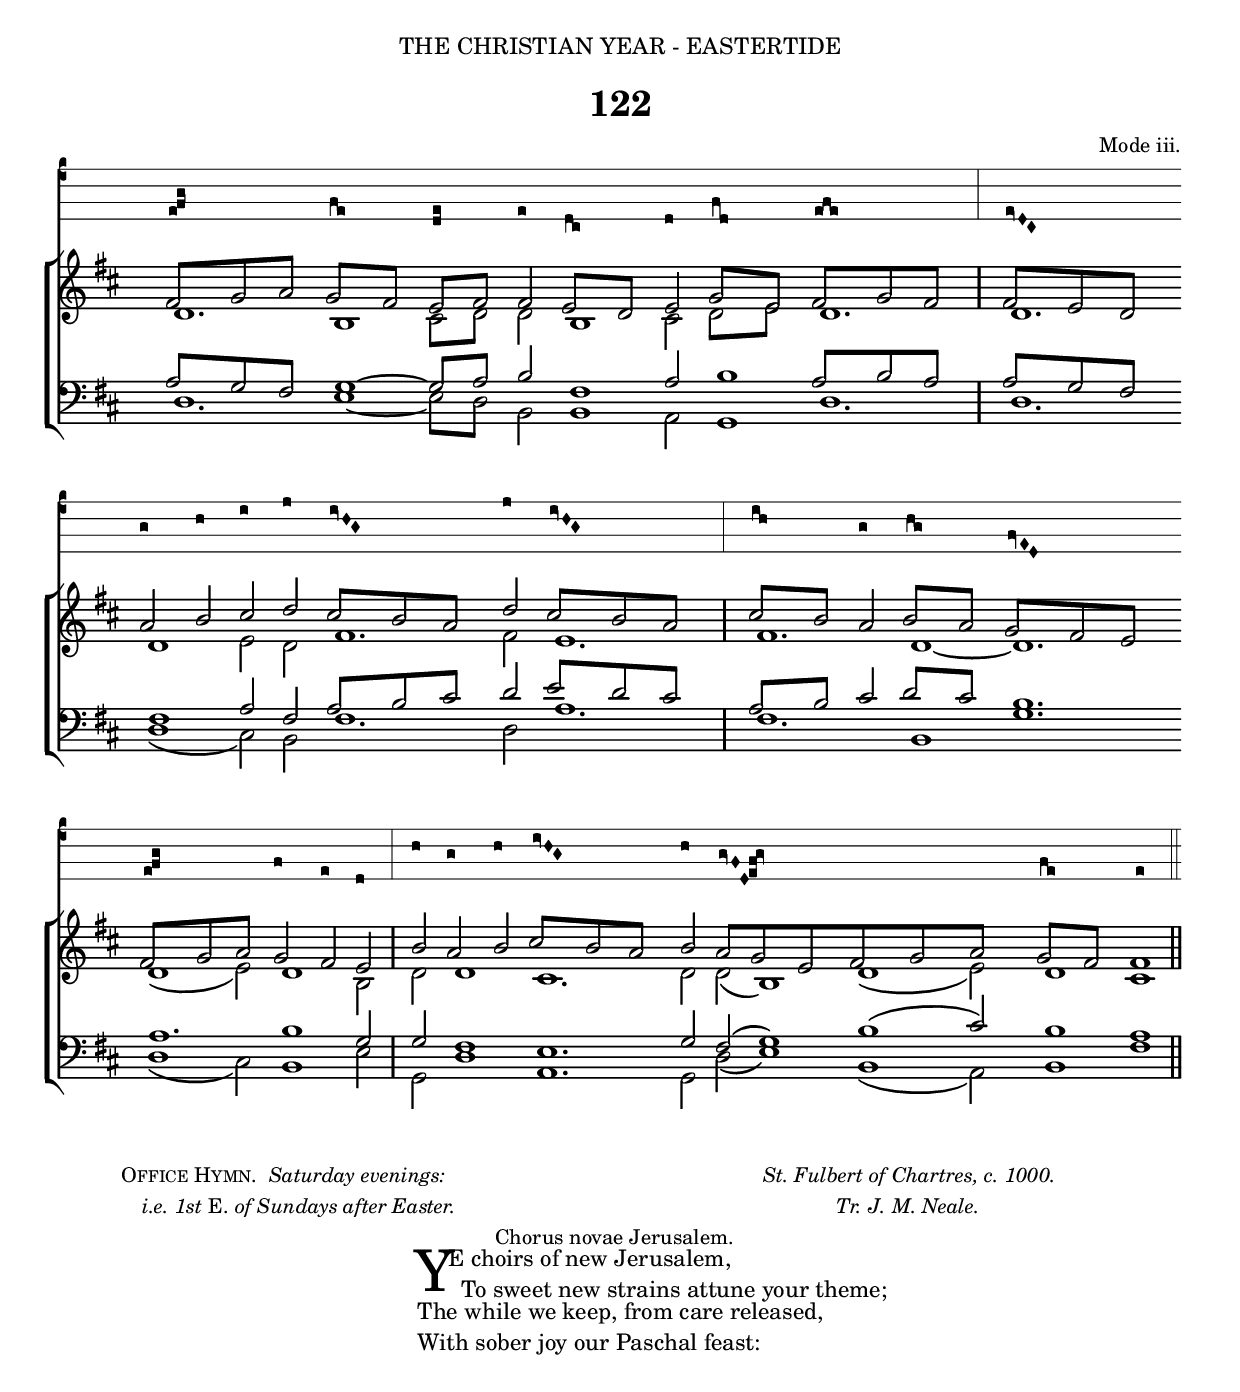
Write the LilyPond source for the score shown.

%%% 194.png
%%% Hymn 122 Ye choirs of new Jerusalem
%%% Version 2


\version "2.10"

\include "gregorian-init.ly"

\header {
  dedication = \markup { \center-align {  "THE CHRISTIAN YEAR - EASTERTIDE"
		\hspace #0.1 }}	
  title = "122"
  
  arranger = \markup { \small { "Mode iii." }}
  
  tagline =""
}


%%%%%%%%%%%%%%%%%%%%%%%%%%%% Macros

%% moves plainsong accidentals leftwards so that they show up more clearly
moveacci = \once \override Accidental #'extra-offset = #'(-1.2 . 0 )

%% macro settings for stemless long note which is 2x duration of regular white note    
ln = {\once \override NoteHead #'duration-log = #0 
           \once \override Stem #'stencil = ##f
           \once \override NoteColumn #'force-hshift = #0.4 }

%% a second set of macro settings for stemless long notes ( 2x duration of regular white note )
%% this one uses X-offset instead of force-hshift.
%% All long notes are offset slightly to the right with respect to any beamed notes which 
%% they are aligned with.  Normally, this is done with force-hshift.  
%% However, when 2 long notes occur one atop the other (i.e. in S + A pats or in T + B parts), then applying force-hshift
%% to both does not work.  Hence one note needs to be moved with the regular force-hshift in the \ln macro above,
%% while the other is moved with X-offset with the macro \lnb
%% In general force-hshift is preferred whenever possible as slurs are adjusted automatically, while X-offset especially
%% when used with a bottom slur often results in a slur starting too far to the left and which then needs manual adjustment. 

lnb = {\once \override NoteHead #'duration-log = #0 
           \once \override Stem #'stencil = ##f
           \once \override NoteHead #'X-offset = #0.8 }
	   
push = \once \override NoteHead #'X-offset = #'1.4

%%%%%%%%%%%%%%%%%%%%%%%% End of Macro definitions

%%% plainsong voice

plainsong = \context VaticanaVoice  {  \relative c { 
	\clef "vaticana-do3"
	\set fontSize = #3
        \key c \major 

  \[ e8 \melisma f8 \pes g8 \melismaEnd \] \[ f8 \flexa e8 \] \[ d8 \pes e8 \] 
       e8 \[ d8 \flexa c8 \] d8 \[ f8 \flexa d8 \] \[ e8 \pes f8 \flexa e8 \] \bar "|" \[ \virga e8 \inclinatum d8 \inclinatum c8 \] \bar "" \break
  
  g'8 a8 b8 c8 \[ \virga b8 \inclinatum a8 \inclinatum g8 \]  c8 \[ \virga b8 \inclinatum a8 \inclinatum g8 \] \bar "|" 
      \[ b8 \flexa a8 \] g8 \[ a8 \flexa g8 \] \[ \virga f8 \inclinatum e8 \inclinatum d8 \] \bar "" \break
  
  \[ e8 \melisma f8 \pes g8 \melismaEnd \] f8 e8 d8 \bar "|" 
      a'8 g8 a8 \[ \virga b8 \inclinatum a8 \inclinatum g8 \] a8 \[ \virga g8 \inclinatum f8 \inclinatum d8 e8 \pes f8 \virga g8 \melismaEnd \] \[ f8 \flexa e8 \] \push e4 \bar "||"
} }
  

%%% SATB voices

global = {
  \key d \major 
  \set Staff.midiInstrument = "church organ"
}

soprano = \relative c' {
	\autoBeamOff
  fis8[ g a] g[ fis] e[ fis] fis e[ d] e g[ e] fis[ g fis] \bar "|" fis[ e d] \bar ""
  a'8 b cis d cis[ b a] d cis[ b a] \bar "|" cis[ b] a b[ a] g[ fis e] \bar ""
  fis[ g a] g fis e \bar "|" b' a b cis[ b a] b a[ g e fis g a] g[ fis] \lnb fis4 \bar "||"
}

alto = \relative c' {
	\autoBeamOff
  \ln d4. \ln b4 cis8[ d] d \ln b4 cis8 d8[ e] \ln d4. \bar "|" \ln d4. \bar ""
  \ln d4 e8 d8 \ln fis4. fis8 \ln e4. \bar "|" \ln fis4. \ln d4 ~ \ln d4. \bar ""
  \ln d4( e8) \ln d4 b8 \bar "|" d8 \ln d4 \ln cis4. d8 d8( \ln b4) \ln d4( e8) \ln d4 \ln cis4 \bar "||"
}

tenor = \relative c { \clef bass
	\autoBeamOff
  a'8[ g fis] \lnb g4 ~ g8[ a] b \lnb fis4 a8 \lnb b4 a8[ b a] \bar "|" a[ g fis] \bar ""
  \lnb fis4 a8 fis a[ b cis] d e[ d cis] \bar "|" a[ b] cis d[ cis] \lnb b4. \bar ""
  \lnb a4. \lnb b4 g8 \bar "|" g8 \lnb fis4 \lnb e4. g8 fis( \lnb g4) \lnb b4( cis8) \lnb b4 \lnb a4 \bar "||"
}

bass = \relative c { \clef bass
	\autoBeamOff	
  \ln d4. \ln e4 ~ e8[ d] b \ln b4 a8 \ln g4 \ln d'4. \bar "|" \ln d4. \bar "" 
  \ln d4( cis8) b8 \ln fis'4. d8 \ln a'4. \bar "|" \ln fis4. \ln b,4 \ln g'4. \bar ""
  \ln d4( cis8) \ln b4 e8 \bar "|" g,8 \ln d'4 \ln a4. g8 d'8( \ln e4) \ln b4( a8) \ln b4 \ln fis'4 \bar "||" 
}


#(ly:set-option 'point-and-click #f)

\book {

\paper {
 #(set-paper-size "a4")
%% annotate-spacing = ##t
 print-page-number = ##f
 ragged-last-bottom = ##t
 ragged-bottom = ##t
}

\score {	
  <<
  \new VaticanaStaff {\plainsong }
  \new ChoirStaff <<
   \new Staff = "upper" <<
      \context Voice = sopranos {\voiceOne \global \soprano }
      \context Voice = altos {\voiceTwo \global \alto }
                      >> 
   \new Staff = "lower" <<
      \context Voice = tenors {\voiceOne \global \tenor }
      \context Voice = bass {\voiceTwo \global \bass }
	             >> 
		 >>  
  >>

\layout {
	
  ragged-right = ##f
  ragged-last = ##f
  \context { \Score timing = ##f }
  \context { \Score \override TimeSignature #'transparent = ##t }
  \context { \Score \remove "Mark_engraver" }
  \context { \Staff \consists "Mark_engraver" }
  
  % *** Needed to produce beamed minims - which are quavers in disguise
  \context { \Staff \override NoteHead #'duration-log = #1 }
  \context { \Staff \override Stem #'flag-style = #'no-flag }
  
  \context { \VaticanaStaff
           % *** Increases distance between lines of staff  
           \override StaffSymbol #'staff-space = #1.6            
           % *** Changes staff to black instead of default red
           \revert StaffSymbol #'color
           % *** Makes clef bigger       
           \override Clef #'font-size = #3
           % *** Would make ledger lines black, if there were any
           \revert LedgerLineSpanner #'color
           % *** Makes terminal barline visible 
           \override BarLine #'transparent = ##f 
  	   % *** Remove custos
	   \remove Custos_engraver
	   % needed for certain tweaks
	   \consists "Mark_engraver"
           }
     }
} %%% score bracket 

%%% A separate score block to generate the midi minus the plainsong voice
%%% Since minims are quavers in disguise, tempo has to be set accordingly, tempo set to 2=80

\score {	
  \new ChoirStaff <<
   \new Staff = "upper" <<
      \context Voice = sopranos {\voiceOne \global \soprano }
      \context Voice = altos {\voiceTwo \global \alto }
                      >> 
   \new Staff = "lower" <<
      \context Voice = tenors {\voiceOne \global \tenor }
      \context Voice = bass {\voiceTwo \global \bass }
	             >> 
		 >>  

\midi { 
  \context { \Score tempoWholesPerMinute = #(ly:make-moment 80 8) }
       } 
}


%%% Lyric titles and attributions

\markup {
	\column {
	    \line { \small { \hspace #6 \smallCaps  "Office Hymn." \italic " Saturday evenings:" \hspace #30 \italic "St. Fulbert of Chartres, c. 1000." } }  
	    \line { \small { \hspace #8 \italic "i.e. 1st" "E." \italic "of Sundays after Easter."     \hspace #36 \italic "Tr. J. M. Neale." } } 
	    \line { \hspace #42 \small "Chorus novae Jerusalem." }
	}
} 

\markup { \hspace #32 %%add space as necc. to center the column
          \column { %% super column of everything
	              \column { %%stanza 1 is a column of 2 lines  
	                  \line { \hspace #2.2 \column { \lower #2.4 \fontsize #8 "Y" }   %%Drop Cap goes here
				  \hspace #-1.2    %% adjust this if other letters are too far from Drop Cap
				  \column  { \raise #0.0 "E choirs of new Jerusalem,"
			                                 "  To sweet new strains attune your theme;" } }          
	                  \line {  \hspace #2.5  %%adjust hspace until this line left edge is flush with Drop Cap
				   \lower  #1.56  %%adjust this until the line spacing looks right
				   \column {   
					   "The while we keep, from care released,"
					   "With sober joy our Paschal feast:"
			  		}}
		      }
	  }  %%% end super column
} %%% end markup


%%fake score block to occupy space and force a pagebreak.  Can't think of a better way of doing this.
\score{
	{s4 }
\header { breakbefore = ##f piece = ##f opus = ##f tagline = ##f }
\layout{	
	\context { \Staff
		\remove Time_signature_engraver
		\remove Key_engraver
		\remove Clef_engraver
		\remove Staff_symbol_engraver
}}}

%%% Second page
%%% Continuation of lyrics

\markup { \hspace #32 %%add space as necc. to center the column
          \column { %% super column of everything
                        \hspace #1  % adds vertical spacing between verses  
           		\line { "2  "
			   \column {	     
				   "When Christ, unconquer'd Lion, first"
				   "The dragon's chains by rising burst:"
				   "And while with living voice he cries,"
				   "The dead of other ages rise."
			}}
		  \hspace #1  % adds vertical spacing between verses 
		  \line { "3  "
		    \column {	     
			    "Engorged in former years, their prey"
			    "Must death and hell restore to-day:"
			    "And many a captive soul, set free,"
			    "With Jesus leaves captivity."
			}}
		\hspace #1 % adds vertical spacing between verses  
           	\line {"4  "
		    \column {	     
			    "Right gloriously he triumphs now,"
			    "Worthy to whom should all things bow;"
			    "And joining heaven and earth again,"
			    "Links in one commonweal the twain."
			}} 
		\hspace #1 % adds vertical spacing between verses
		%%% strange Lilypond behaviour as here and only here, the blank line is narrower than elsewhere. So \lower is used below to increase space.
           	\line { \lower #0.3 { "5  "
		    \column {	     
			    "And we, as these his deeds we sing,"
			    "His suppliant soldiers, pray our King,"
			    "That in his palace, bright and vast,"
			    "We may keep watch and ward at last."
		}}}
		\hspace #1 % adds vertical spacing between verses
           	\line { "6. "
		   \column {	     
			   "Long as unending ages run,"
			   "To God the Father, laud be done:"
			   "To God the Son, our equal praise,"
			   "And God the Holy Ghost, we raise.     Amen."
     			}}
	  }
} %%% lyric markup bracket


%%% Amen score block

\score {  	
  <<
    <<
  \new VaticanaStaff <<
  \context VaticanaVoice = "plainsongamen"  {  \relative c { 	  
	\set Score.timing = ##f
	\override Staff.Clef #'#'font-size = #3
	\clef "vaticana-do3"
	\set fontSize = #3
	\override Staff.StaffSymbol #'staff-space = #1.6
	 
        \[ e8 \pes f8 \]   \[
	    \override NoteHead #'extra-offset = #'(0.0 . -0.1 ) e8 
            \override NoteHead #'extra-offset = #'(-0.38 . 0.0 ) \flexa  d8 \pes 
            \override NoteHead #'extra-offset = #'(0.02 . 0.05) e8 \] }} 
                    >> 
 \new Lyrics = "lyrics" { s1 }
 \new ChoirStaff
   <<
   \context Staff = upper \with {  fontSize = #-3  \override StaffSymbol #'staff-space = #(magstep -2) } 
                              << 
	\context Voice = "sopranos" { \relative c' { 
	                                              \clef treble \global
	                                              \voiceOne fis8[ g] fis8[ e8 fis8] \bar "||" }}
	\context Voice = "altos"    { \relative c' { 
	                                              \global
	                                              \voiceTwo  \ln d4 ~ d8 \ln cis4 \bar "||" }}
	                      >>
	\context Staff = lower \with { fontSize = #-3  \override StaffSymbol #'staff-space = #(magstep -2) } 
	                      <<
	\context Voice = "tenors" { \relative c { 
		                                  \clef bass  \global
	                                          \voiceThree  \ln b'4 \ln a4. \bar "||" }}
	\context Voice = "basses" { \relative c { 
	                                          \clef bass  \global
						  \voiceFour b8[ g8] d'8[ a8 fis8] \bar "||" }}
			        >> 
   >>
  \context Lyrics = "lyrics" \lyricsto "tenors" { \override LyricText #'font-size = #-1  A -- men. }
  >>
>>

\header { breakbefore = ##f piece = " " opus = " " }

\layout {
     indent = 13\cm
     raggedright = ##t
     packed = ##f
     \context { \Score \override TimeSignature #'transparent = ##t }
     \context { \Score \override SeparationItem #'padding = #2 }
     \context { \Staff \override VerticalAxisGroup #'minimum-Y-extent = #'( -5 . 4) }
     \context { \Score \remove "Bar_number_engraver"
		timing = ##f 
              }
     \context { \Staff \override NoteHead #'duration-log = #1 }
     \context { \Staff \override Stem #'flag-style = #'no-flag }
     \context { \VaticanaStaff %%customize vaticana staff context 
	          \revert StaffSymbol #'color
		  \revert LedgerLineSpanner #'color
		  \override BarLine #'transparent = ##f 
		  \remove Custos_engraver
 	} 
} 

}

%%% Separate score block for Amen midi minus plainsong voice
%%% Since the minims are quavers in disguise, the tempo has to be adjusted accordingly. A tempo of 2=80 is set.

\score {  	
 \new ChoirStaff
   <<
   \context Staff = upper \with {  fontSize = #-3  \override StaffSymbol #'staff-space = #(magstep -2) } 
                              << 
	\context Voice = "sopranos" { \relative c' { 
	                                              \clef treble \global
	                                              \voiceOne fis8[ g] fis8[ e8 fis8] \bar "||" }}
	\context Voice = "altos"    { \relative c' { 
	                                              \global
	                                              \voiceTwo  \ln d4 ~ d8 \ln cis4 \bar "||" }}
	                      >>
	\context Staff = lower \with { fontSize = #-3  \override StaffSymbol #'staff-space = #(magstep -2) } 
	                      <<
	\context Voice = "tenors" { \relative c { 
		                                  \clef bass  \global
	                                          \voiceThree  \ln b'4 \ln a4. \bar "||" }}
	\context Voice = "basses" { \relative c { 
	                                          \clef bass  \global
						  \voiceFour b8[ g8] d'8[ a8 fis8] \bar "||" }}
			        >> 
   >>
   
\midi {  
   \context { \Score tempoWholesPerMinute = #(ly:make-moment 80 8) } }
      }
	

} %% book bracket

